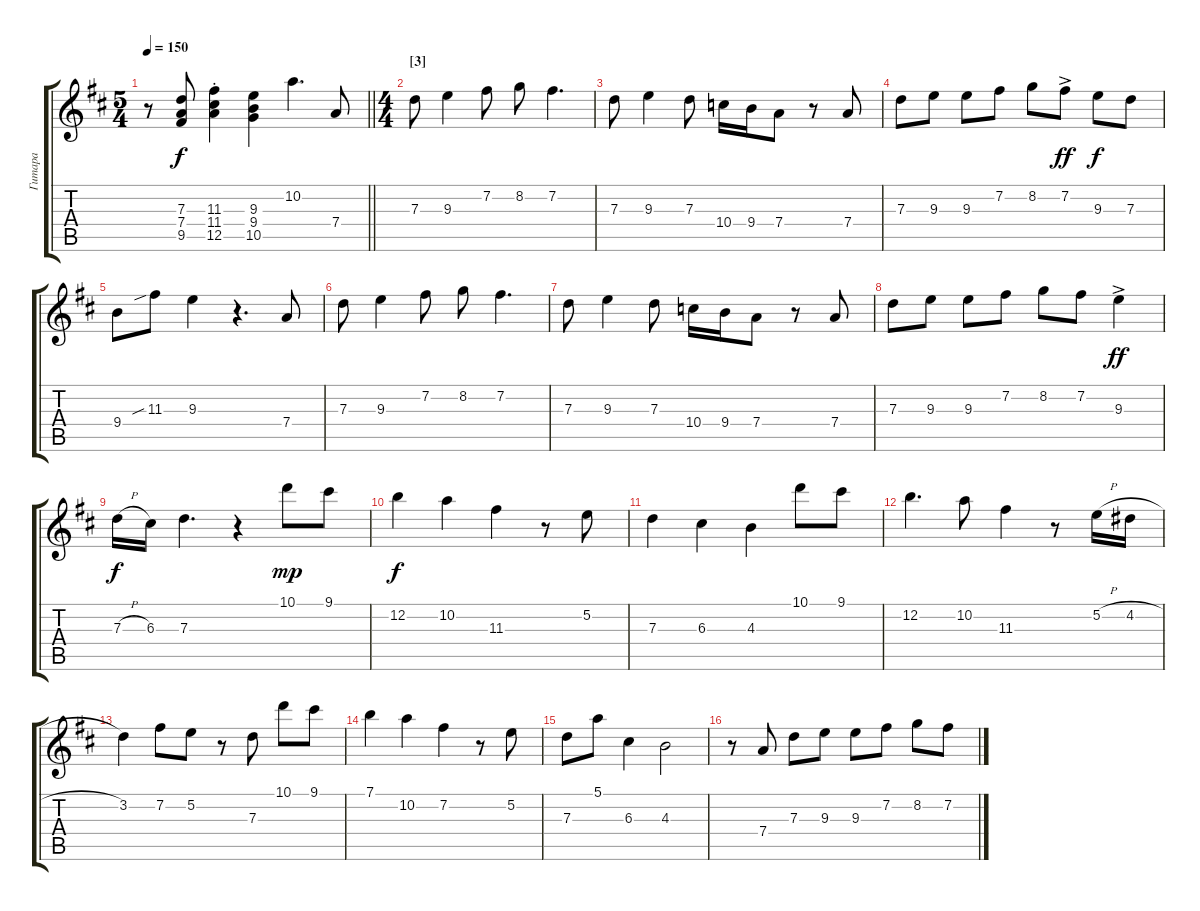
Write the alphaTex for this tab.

\track ("Гитара" "Гитара") {instrument electricguitarjazz}
\staff {score tabs}
\tuning (E4 B3 G3 D3 A2 E2) {hide}
\ts (5 4)
\tempo 150
\clef g2
\barLineRight lightlight
\ks d
r.8{dy f} (7.3 7.4 9.5).8 (11.3{st} 11.4{st} 12.5{st}).4 (9.3 9.4 10.5).4 10.2.4{d} 7.4.8 |
\ts (4 4)
\section ("" "[3]")
7.3.8 9.3.4 7.2.8 8.2.8 7.2.4{d} |
7.3.8 9.3.4 7.3.8 10.4.16 9.4.16 7.4.8 r.8 7.4.8 |
7.3.8 9.3.8 9.3.8 7.2.8 8.2.8 7.2{ac}.8{dy ff} 9.3.8{dy f} 7.3.8 |
9.4.8 11.3{sib}.8 9.3.4 r.4{d} 7.4.8 |
7.3.8 9.3.4 7.2.8 8.2.8 7.2.4{d} |
7.3.8 9.3.4 7.3.8 10.4.16 9.4.16 7.4.8 r.8 7.4.8 |
7.3.8 9.3.8 9.3.8 7.2.8 8.2.8 7.2.8 9.3{ac}.4{dy ff} |
7.3{h}.16{dy f} 6.3.16 7.3.4{d} r.4 10.1.8{dy mp} 9.1.8 |
12.2.4{dy f} 10.2.4 11.3.4 r.8 5.2.8 |
7.3.4 6.3.4 4.3.4 10.1.8 9.1.8 |
12.2.4{d} 10.2.8 11.3.4 r.8 5.2{h}.16 4.2{h}.16 |
3.2.4 7.2.8 5.2.8 r.8 7.3.8 10.1.8 9.1.8 |
7.1.4 10.2.4 7.2.4 r.8 5.2.8 |
7.3.8 5.1.8 6.3.4 4.3.2 |
r.8 7.4.8 7.3.8 9.3.8 9.3.8 7.2.8 8.2.8 7.2.8
